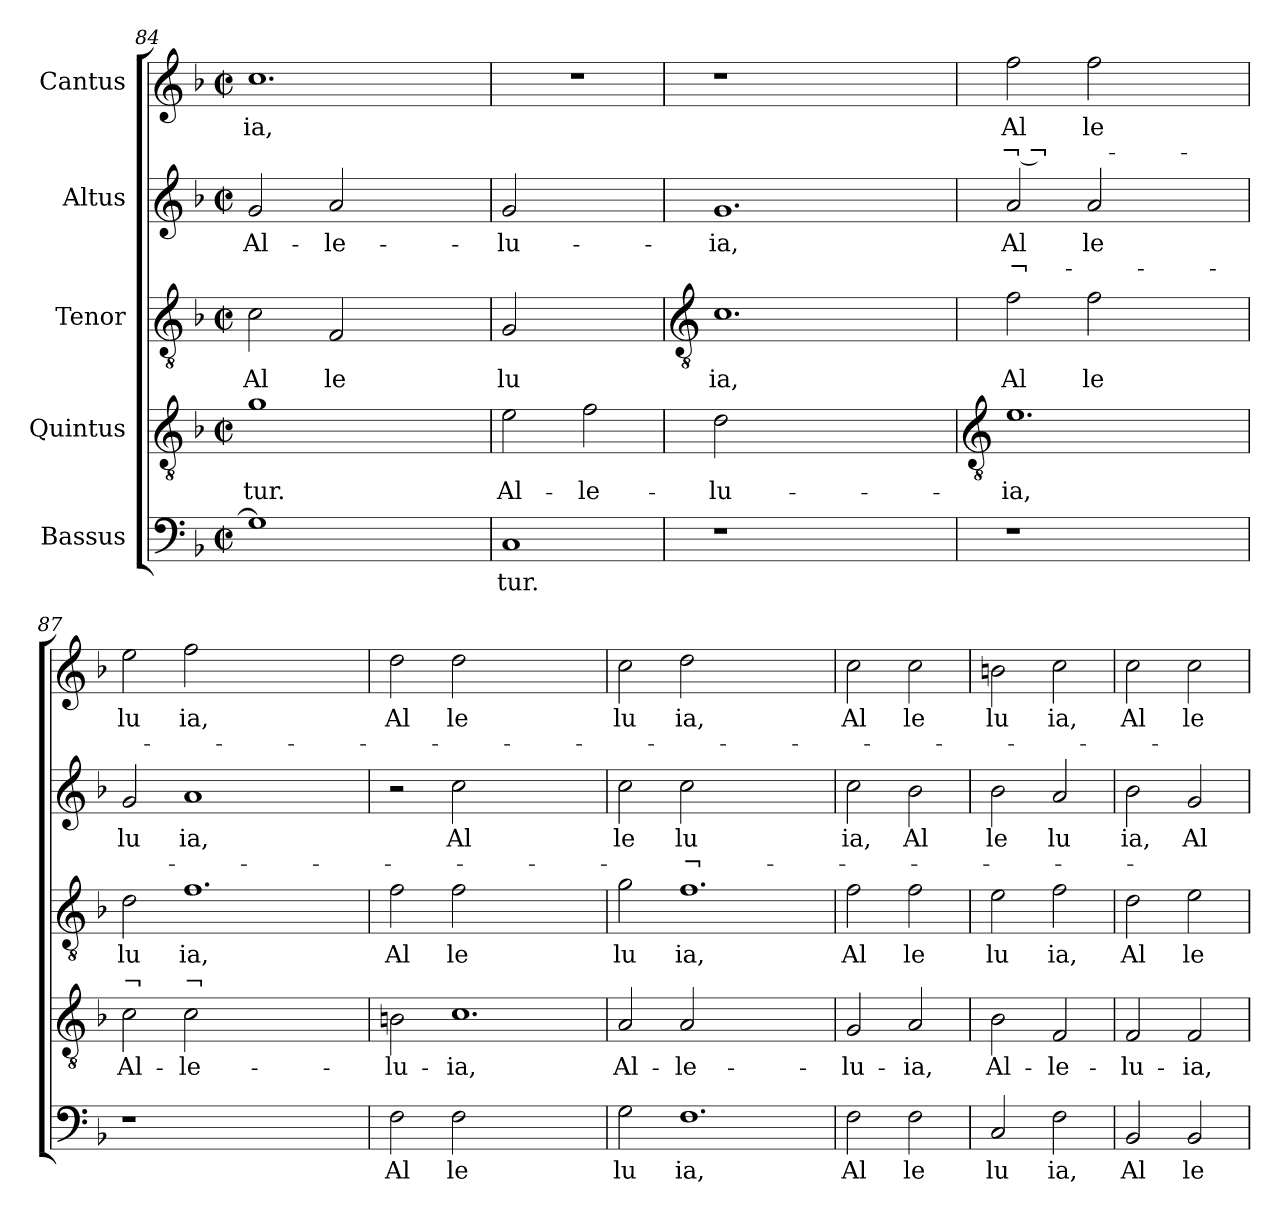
**kern	**text	**kern	**text	**kern	**text	**kern	**text	**text	**kern	**text	**text
*part5	*part5	*part4	*part4	*part3	*part3	*part2	*part2	*part2	*part1	*part1	*part1
*staff5	*staff5	*staff4	*staff4	*staff3	*staff3	*staff2	*staff2	*staff2	*staff1	*staff1	*staff1
*I"Bassus	*	*I"Quintus	*	*I"Tenor	*	*I"Altus	*	*	*I"Cantus	*	*
!!LO:LB:g=z
*clefF4	*	*clefGv2	*	*clefGv2	*	*clefG2	*	*	*clefG2	*	*
*k[b-]	*	*k[b-]	*	*k[b-]	*	*k[b-]	*	*	*k[b-]	*	*
*F:	*	*F:	*	*F:	*	*F:	*	*	*F:	*	*
*M2/2	*	*M2/2	*	*M2/2	*	*M2/2	*	*	*M2/2	*	*
*met(c|)	*	*met(c|)	*	*met(c|)	*	*met(c|)	*	*	*met(c|)	*	*
=84	=84	=84	=84	=84	=84	=84	=84	=84	=84	=84	=84
!	!	!	!LO:LY:b	!	!LO:LY:b	!	!LO:LY:b	!	!	!LO:LY:b	!
1G]	.	1g	-tur.	2c\	Al	2g/	Al-	.	1.cc	-ia,	.
!	!	!	!	!	!LO:LY:b	!	!LO:LY:b	!	!	!	!
.	.	.	.	2F/	le	2a/	-le-	.	.	.	.
2ryy	.	2ryy	.	2ryy	.	2ryy	.	.	.	.	.
=85A	=85A	=85A	=85A	=85A	=85A	=85A	=85A	=85A	=85A	=85A	=85A
!	!LO:LY:b	!	!LO:LY:b	!	!LO:LY:b	!	!LO:LY:b	!	!	!	!
1C	-tur.	2e\	Al-	2G/	lu	2g/	-lu-	.	1r	.	.
!	!	!	!LO:LY:b	!	!	!	!	!	!	!	!
.	.	2f\	-le-	2ryy	.	2ryy	.	.	.	.	.
!!LO:LB:g=z
=86A	=86A	=86A	=86A	=86A	=86A	=86A	=86A	=86A	=86A	=86A	=86A
*	*	*	*	*clefGv2	*	*	*	*	*	*	*
!	!	!	!LO:LY:b	!	!LO:LY:b	!	!LO:LY:b	!	!	!	!
1r	.	2d\	-lu-	1.c	ia,	1.g	-ia,	.	1r	.	.
.	.	1ryy	.	.	.	.	.	.	.	.	.
2ryy	.	.	.	.	.	.	.	.	2ryy	.	.
!!LO:LB:g=z
=86B	=86B	=86B	=86B	=86B	=86B	=86B	=86B	=86B	=86B	=86B	=86B
*	*	*clefGv2	*	*	*	*	*	*	*	*	*
!	!	!	!LO:LY:b	!	!LO:LY:b	!	!LO:LY:b	!LO:LY:b	!	!LO:LY:b	!LO:LY:b
1r	.	1.e	-ia,	2f\	Al	2a/	Al	¬-	2ff\	Al	¬ ¬-
!	!	!	!	!	!LO:LY:b	!	!LO:LY:b	!	!	!LO:LY:b	!
.	.	.	.	2f\	le	2a/	-le	.	2ff\	-le	.
2ryy	.	.	.	2ryy	.	2ryy	.	.	2ryy	.	.
!!LO:LB:g=z
=87A	=87A	=87A	=87A	=87A	=87A	=87A	=87A	=87A	=87A	=87A	=87A
!	!	!LO:TX:a:t=¬	!	!	!	!	!	!	!	!	!
!	!	!	!LO:LY:b	!	!LO:LY:b	!	!LO:LY:b	!	!	!LO:LY:b	!
1r	.	2c\	Al-	2d\	lu	2g/	lu	.	2ee\	lu	.
!	!	!LO:TX:a:t=¬	!	!	!	!	!	!	!	!	!
!	!	!	!LO:LY:b	!	!LO:LY:b	!	!LO:LY:b	!	!	!LO:LY:b	!
.	.	2c\	-le-	1.f	ia,	1a	ia,	.	2ff\	ia,	.
1ryy	.	1ryy	.	.	.	.	.	.	1ryy	.	.
.	.	.	.	.	.	2ryy	.	.	.	.	.
=88A	=88A	=88A	=88A	=88A	=88A	=88A	=88A	=88A	=88A	=88A	=88A
!	!LO:LY:b	!	!LO:LY:b	!	!LO:LY:b	!	!	!	!	!LO:LY:b	!
2F\	Al	2Bn\	-lu-	2f\	Al	2r	.	.	2dd\	Al	.
!	!LO:LY:b	!	!LO:LY:b	!	!LO:LY:b	!	!LO:LY:b	!	!	!LO:LY:b	!
2F\	le	1.c	-ia,	2f\	le	2cc\	Al	.	2dd\	le	.
1ryy	.	.	.	1ryy	.	1ryy	.	.	1ryy	.	.
=88B	=88B	=88B	=88B	=88B	=88B	=88B	=88B	=88B	=88B	=88B	=88B
!	!LO:LY:b	!	!LO:LY:b	!	!LO:LY:b	!	!LO:LY:b	!	!	!LO:LY:b	!
2G\	lu	2A/	Al-	2g\	lu	2cc\	le	.	2cc\	lu	.
!	!LO:LY:b	!	!LO:LY:b	!	!LO:LY:b	!	!LO:LY:b	!LO:LY:b	!	!LO:LY:b	!
1.F	ia,	2A/	-le-	1.f	ia,	2cc\	lu	¬-	2dd\	ia,	.
.	.	1ryy	.	.	.	1ryy	.	.	1ryy	.	.
=89A	=89A	=89A	=89A	=89A	=89A	=89A	=89A	=89A	=89A	=89A	=89A
!	!LO:LY:b	!	!LO:LY:b	!	!LO:LY:b	!	!LO:LY:b	!	!	!LO:LY:b	!
2F\	Al	2G/	-lu-	2f\	Al	2cc\	-ia,	.	2cc\	Al	.
!	!LO:LY:b	!	!LO:LY:b	!	!LO:LY:b	!	!LO:LY:b	!	!	!LO:LY:b	!
2F\	le	2A/	-ia,	2f\	le	2b-\	Al	.	2cc\	le	.
=90A	=90A	=90A	=90A	=90A	=90A	=90A	=90A	=90A	=90A	=90A	=90A
!	!LO:LY:b	!	!LO:LY:b	!	!LO:LY:b	!	!LO:LY:b	!	!	!LO:LY:b	!
2C/	lu	2B-\	Al-	2e\	lu	2b-\	le	.	2bn\	lu	.
!	!LO:LY:b	!	!LO:LY:b	!	!LO:LY:b	!	!LO:LY:b	!	!	!LO:LY:b	!
2F\	ia,	2F/	-le-	2f\	ia,	2a/	lu	.	2cc\	ia,	.
=91A	=91A	=91A	=91A	=91A	=91A	=91A	=91A	=91A	=91A	=91A	=91A
!	!LO:LY:b	!	!LO:LY:b	!	!LO:LY:b	!	!LO:LY:b	!	!	!LO:LY:b	!
2BB-/	Al	2F/	-lu-	2d\	Al	2b-\	ia,	.	2cc\	Al	.
!	!LO:LY:b	!	!LO:LY:b	!	!LO:LY:b	!	!LO:LY:b	!	!	!LO:LY:b	!
2BB-/	le	2F/	-ia,	2e\	le	2g/	Al	.	2cc\	le	.
=	=	=	=	=	=	=	=	=	=	=	=
*-	*-	*-	*-	*-	*-	*-	*-	*-	*-	*-	*-
